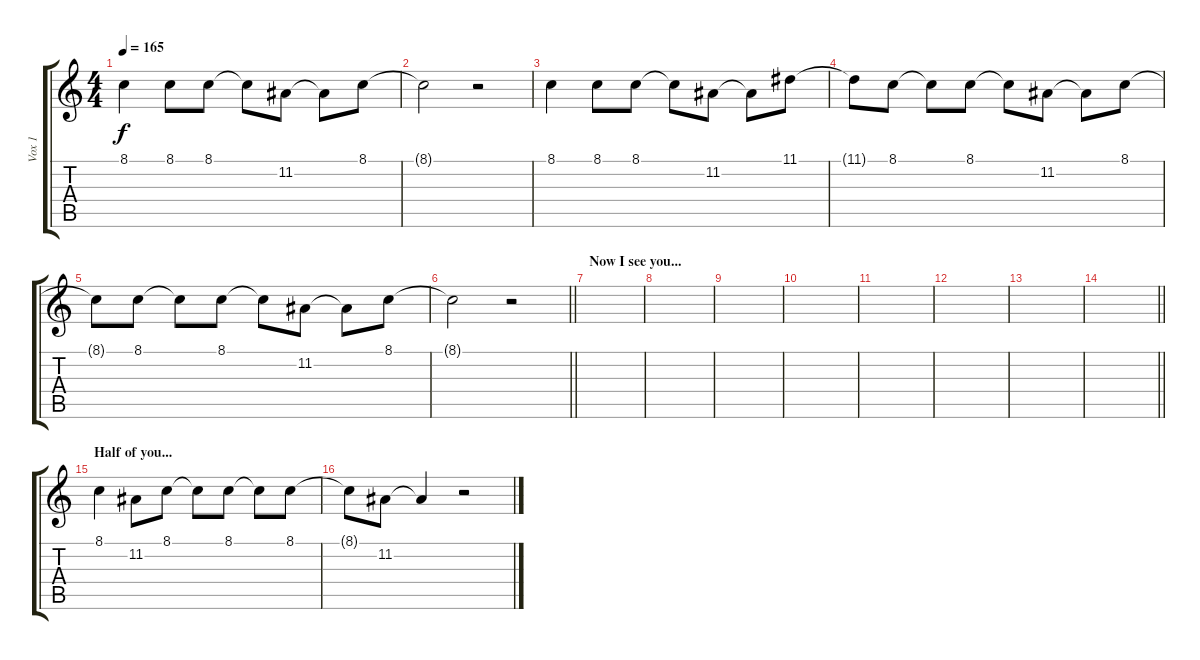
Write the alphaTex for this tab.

\track ("Vox 1" "Vox 1") {instrument altosax}
\staff {score tabs}
\tuning (E4 B3 G3 D3 A2 E2) {hide}
\ts (4 4)
\tempo 165
\clef g2
\ks c
8.1.4{dy f} 8.1.8 8.1.8 8.1{t}.8 11.2.8 11.2{t}.8 8.1.8 |
8.1{t}.2 r.2 |
8.1.4 8.1.8 8.1.8 8.1{t}.8 11.2.8 11.2{t}.8 11.1.8 |
11.1{t}.8 8.1.8 8.1{t}.8 8.1.8 8.1{t}.8 11.2.8 11.2{t}.8 8.1.8 |
8.1{t}.8 8.1.8 8.1{t}.8 8.1.8 8.1{t}.8 11.2.8 11.2{t}.8 8.1.8 |
\barLineRight lightlight
8.1{t}.2 r.2 |
\section ("" "Now I see you...")
|
|
|
|
|
|
|
\barLineRight lightlight
|
\section ("" "Half of you...")
8.1.4 11.2.8 8.1.8 8.1{t}.8 8.1.8 8.1{t}.8 8.1.8 |
8.1{t}.8 11.2.8 11.2{t}.4 r.2
